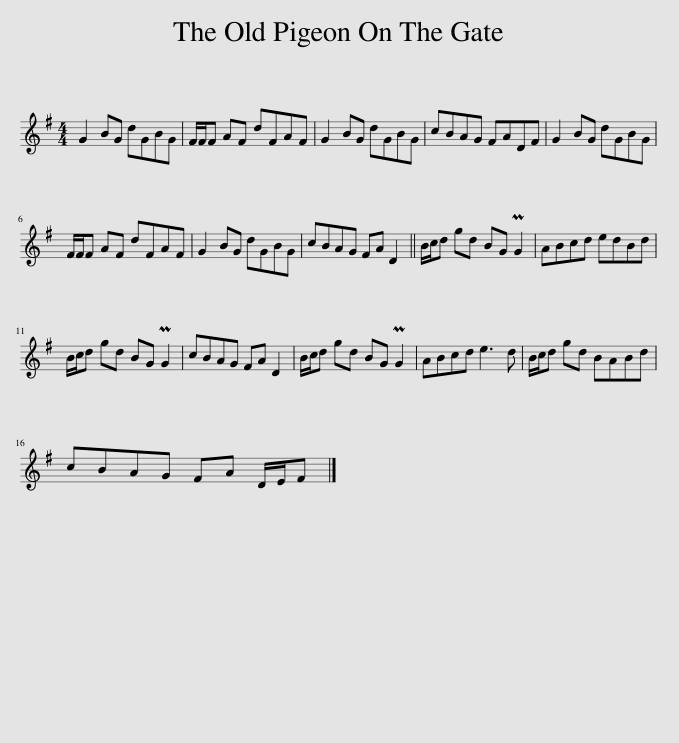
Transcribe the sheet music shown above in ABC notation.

X:1
L:1/8
M:4/4
I:linebreak $
K:G
V:1 treble
V:1
 G2 BG dGBG | F/F/F AF dFAF | G2 BG dGBG | cBAG FADF | G2 BG dGBG |$ %5
 F/F/F AF dFAF | G2 BG dGBG | cBAG FA D2 || B/c/d gd BG PG2 | ABcd edBd |$ %10
 B/c/d gd BG PG2 | cBAG FA D2 | B/c/d gd BG PG2 | ABcd e3 d | B/c/d gd BABd |$ %15
 cBAG FA D/E/F |] %16
